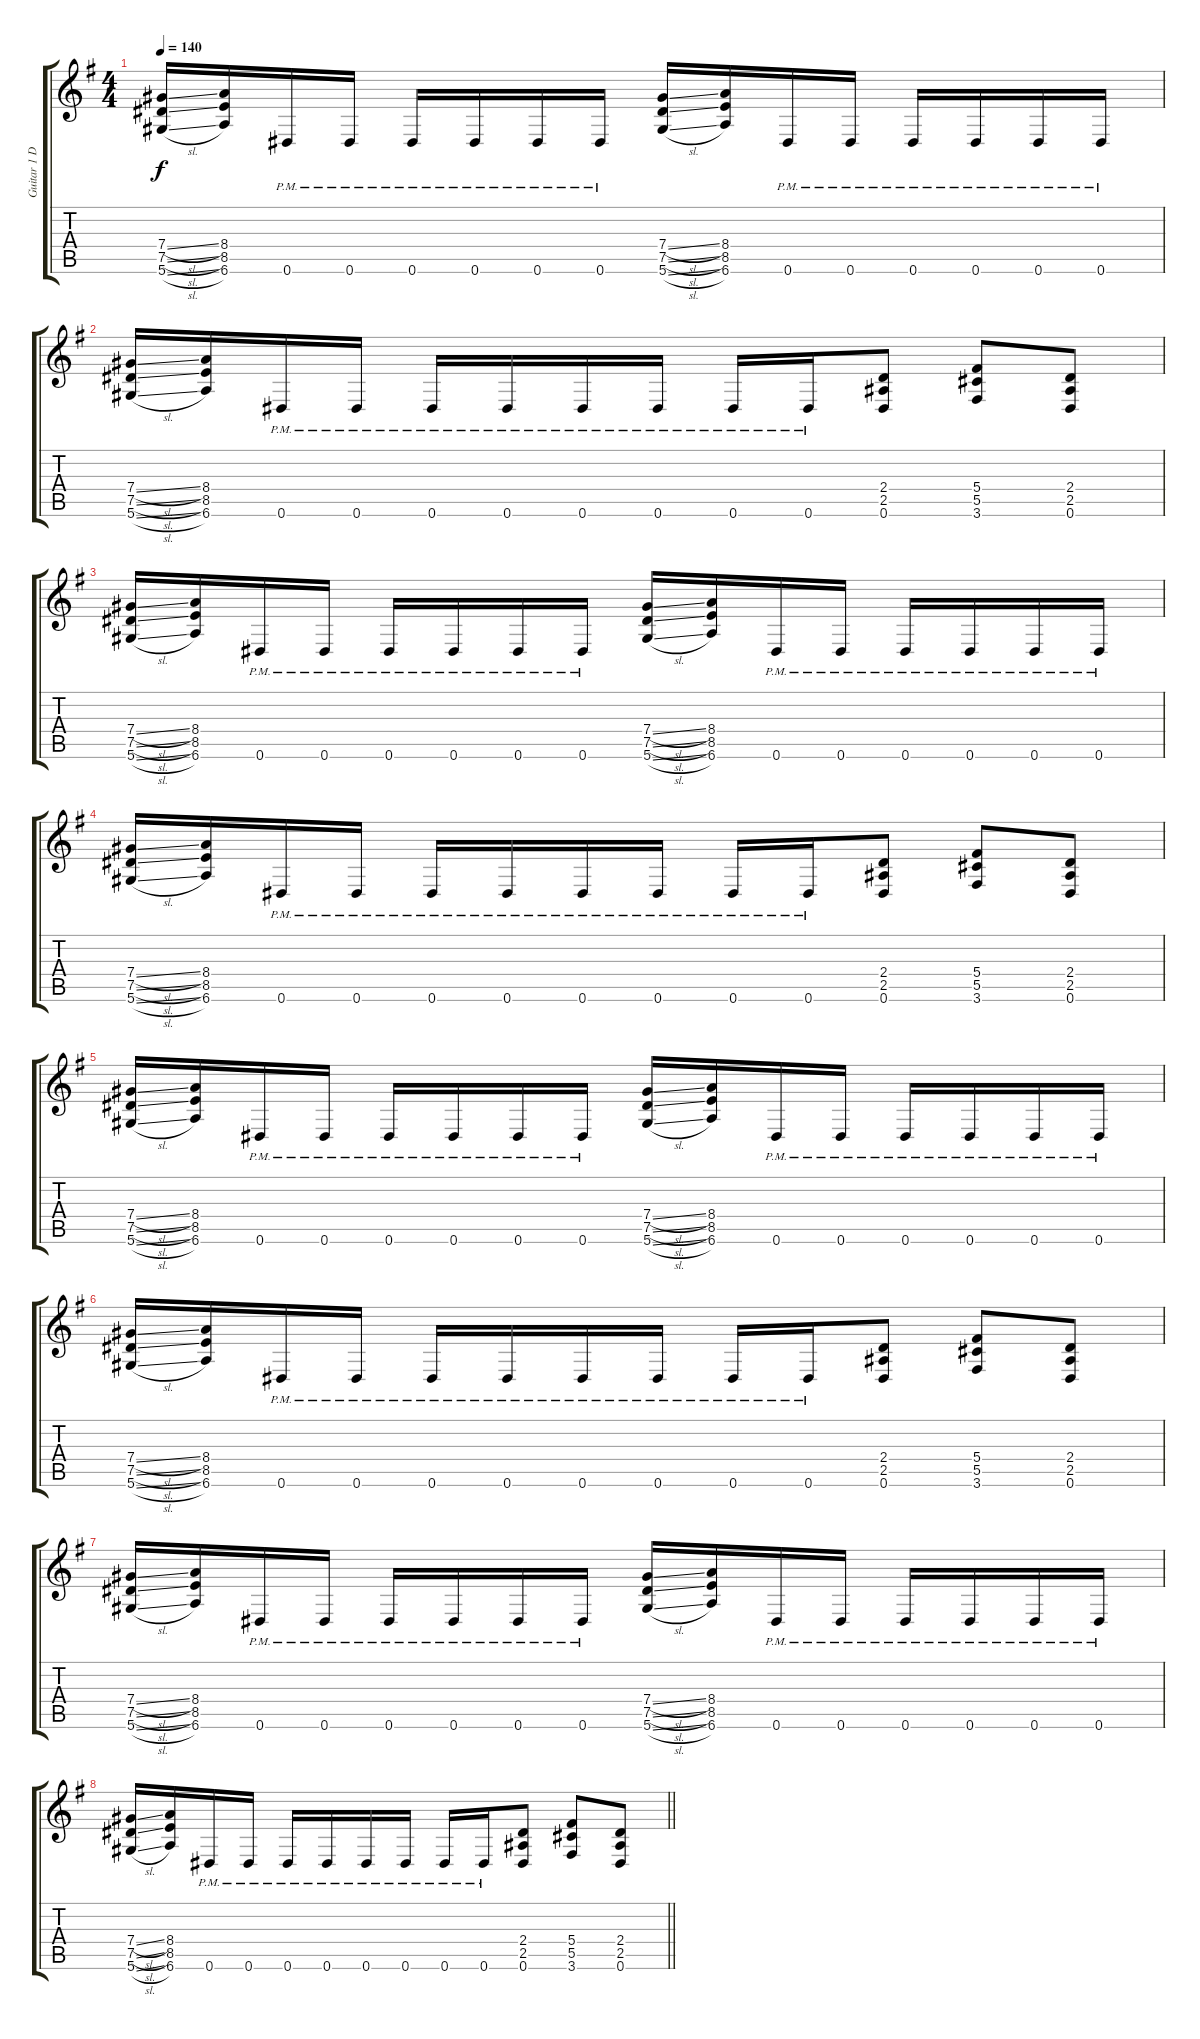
\track ("Guitar 1 Doubled" "Guitar 1 D") {instrument overdrivenguitar}
\staff {score tabs}
\tuning (Eb4 Bb3 Gb3 Db3 Ab2 Eb2) {hide}
\ts (4 4)
\tempo 140
\clef g2
\ks g
(7.4{sl} 7.5{sl} 5.6{sl}).16{dy f} (8.4 8.5 6.6).16 0.6{pm}.16 0.6{pm}.16 0.6{pm}.16 0.6{pm}.16 0.6{pm}.16 0.6{pm}.16 (7.4{sl} 7.5{sl} 5.6{sl}).16 (8.4 8.5 6.6).16 0.6{pm}.16 0.6{pm}.16 0.6{pm}.16 0.6{pm}.16 0.6{pm}.16 0.6{pm}.16 |
(7.4{sl} 7.5{sl} 5.6{sl}).16 (8.4 8.5 6.6).16 0.6{pm}.16 0.6{pm}.16 0.6{pm}.16 0.6{pm}.16 0.6{pm}.16 0.6{pm}.16 0.6{pm}.16 0.6{pm}.16 (2.4 2.5 0.6).8 (5.4 5.5 3.6).8 (2.4 2.5 0.6).8 |
(7.4{sl} 7.5{sl} 5.6{sl}).16 (8.4 8.5 6.6).16 0.6{pm}.16 0.6{pm}.16 0.6{pm}.16 0.6{pm}.16 0.6{pm}.16 0.6{pm}.16 (7.4{sl} 7.5{sl} 5.6{sl}).16 (8.4 8.5 6.6).16 0.6{pm}.16 0.6{pm}.16 0.6{pm}.16 0.6{pm}.16 0.6{pm}.16 0.6{pm}.16 |
(7.4{sl} 7.5{sl} 5.6{sl}).16 (8.4 8.5 6.6).16 0.6{pm}.16 0.6{pm}.16 0.6{pm}.16 0.6{pm}.16 0.6{pm}.16 0.6{pm}.16 0.6{pm}.16 0.6{pm}.16 (2.4 2.5 0.6).8 (5.4 5.5 3.6).8 (2.4 2.5 0.6).8 |
(7.4{sl} 7.5{sl} 5.6{sl}).16 (8.4 8.5 6.6).16 0.6{pm}.16 0.6{pm}.16 0.6{pm}.16 0.6{pm}.16 0.6{pm}.16 0.6{pm}.16 (7.4{sl} 7.5{sl} 5.6{sl}).16 (8.4 8.5 6.6).16 0.6{pm}.16 0.6{pm}.16 0.6{pm}.16 0.6{pm}.16 0.6{pm}.16 0.6{pm}.16 |
(7.4{sl} 7.5{sl} 5.6{sl}).16 (8.4 8.5 6.6).16 0.6{pm}.16 0.6{pm}.16 0.6{pm}.16 0.6{pm}.16 0.6{pm}.16 0.6{pm}.16 0.6{pm}.16 0.6{pm}.16 (2.4 2.5 0.6).8 (5.4 5.5 3.6).8 (2.4 2.5 0.6).8 |
(7.4{sl} 7.5{sl} 5.6{sl}).16 (8.4 8.5 6.6).16 0.6{pm}.16 0.6{pm}.16 0.6{pm}.16 0.6{pm}.16 0.6{pm}.16 0.6{pm}.16 (7.4{sl} 7.5{sl} 5.6{sl}).16 (8.4 8.5 6.6).16 0.6{pm}.16 0.6{pm}.16 0.6{pm}.16 0.6{pm}.16 0.6{pm}.16 0.6{pm}.16 |
\barLineRight lightlight
(7.4{sl} 7.5{sl} 5.6{sl}).16 (8.4 8.5 6.6).16 0.6{pm}.16 0.6{pm}.16 0.6{pm}.16 0.6{pm}.16 0.6{pm}.16 0.6{pm}.16 0.6{pm}.16 0.6{pm}.16 (2.4 2.5 0.6).8 (5.4 5.5 3.6).8 (2.4 2.5 0.6).8
